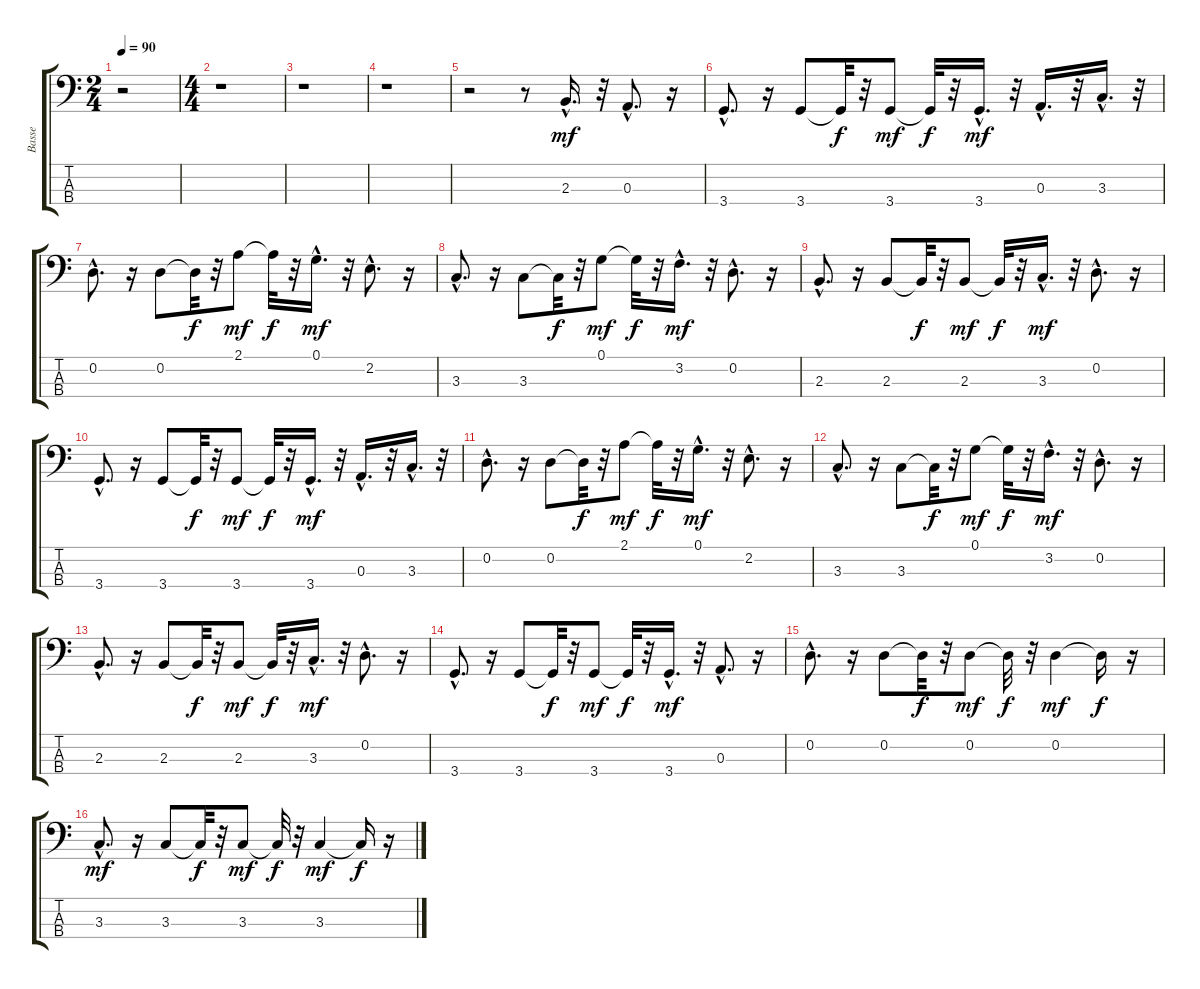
\track ("Basse" "Basse") {instrument acousticbass}
\staff {score tabs}
\tuning (G2 D2 A1 E1) {hide}
\ts (2 4)
\tempo 90
\clef f4
\ks c
r.2{dy mf instrument acousticbass} |
\ts (4 4)
r.1 |
r.1 |
r.1 |
r.2 r.8 2.3{hac}.16{d} r.32 0.3{hac}.8{d} r.16 |
3.4{hac}.8{d} r.16 3.4.8 3.4{t}.32{dy f} r.32 3.4.8{dy mf} 3.4{t}.32{dy f} r.32 3.4{hac}.16{d dy mf} r.32 0.3{hac}.16{d} r.32 3.3{hac}.16{d} r.32 |
0.2{hac}.8{d} r.16 0.2.8 0.2{t}.32{dy f} r.32 2.1.8{dy mf} 2.1{t}.32{dy f} r.32 0.1{hac}.16{d dy mf} r.32 2.2{hac}.8{d} r.16 |
3.3{hac}.8{d} r.16 3.3.8 3.3{t}.32{dy f} r.32 0.1.8{dy mf} 0.1{t}.32{dy f} r.32 3.2{hac}.16{d dy mf} r.32 0.2{hac}.8{d} r.16 |
2.3{hac}.8{d} r.16 2.3.8 2.3{t}.32{dy f} r.32 2.3.8{dy mf} 2.3{t}.32{dy f} r.32 3.3{hac}.16{d dy mf} r.32 0.2{hac}.8{d} r.16 |
3.4{hac}.8{d} r.16 3.4.8 3.4{t}.32{dy f} r.32 3.4.8{dy mf} 3.4{t}.32{dy f} r.32 3.4{hac}.16{d dy mf} r.32 0.3{hac}.16{d} r.32 3.3{hac}.16{d} r.32 |
0.2{hac}.8{d} r.16 0.2.8 0.2{t}.32{dy f} r.32 2.1.8{dy mf} 2.1{t}.32{dy f} r.32 0.1{hac}.16{d dy mf} r.32 2.2{hac}.8{d} r.16 |
3.3{hac}.8{d} r.16 3.3.8 3.3{t}.32{dy f} r.32 0.1.8{dy mf} 0.1{t}.32{dy f} r.32 3.2{hac}.16{d dy mf} r.32 0.2{hac}.8{d} r.16 |
2.3{hac}.8{d} r.16 2.3.8 2.3{t}.32{dy f} r.32 2.3.8{dy mf} 2.3{t}.32{dy f} r.32 3.3{hac}.16{d dy mf} r.32 0.2{hac}.8{d} r.16 |
3.4{hac}.8{d} r.16 3.4.8 3.4{t}.32{dy f} r.32 3.4.8{dy mf} 3.4{t}.32{dy f} r.32 3.4{hac}.16{d dy mf} r.32 0.3{hac}.8{d} r.16 |
0.2{hac}.8{d} r.16 0.2.8 0.2{t}.32{dy f} r.32 0.2.8{dy mf} 0.2{t}.32{dy f} r.32 0.2.4{dy mf} 0.2{t}.16{dy f} r.16 |
3.3{hac}.8{d dy mf} r.16 3.3.8 3.3{t}.32{dy f} r.32 3.3.8{dy mf} 3.3{t}.32{dy f} r.32 3.3.4{dy mf} 3.3{t}.16{dy f} r.16
